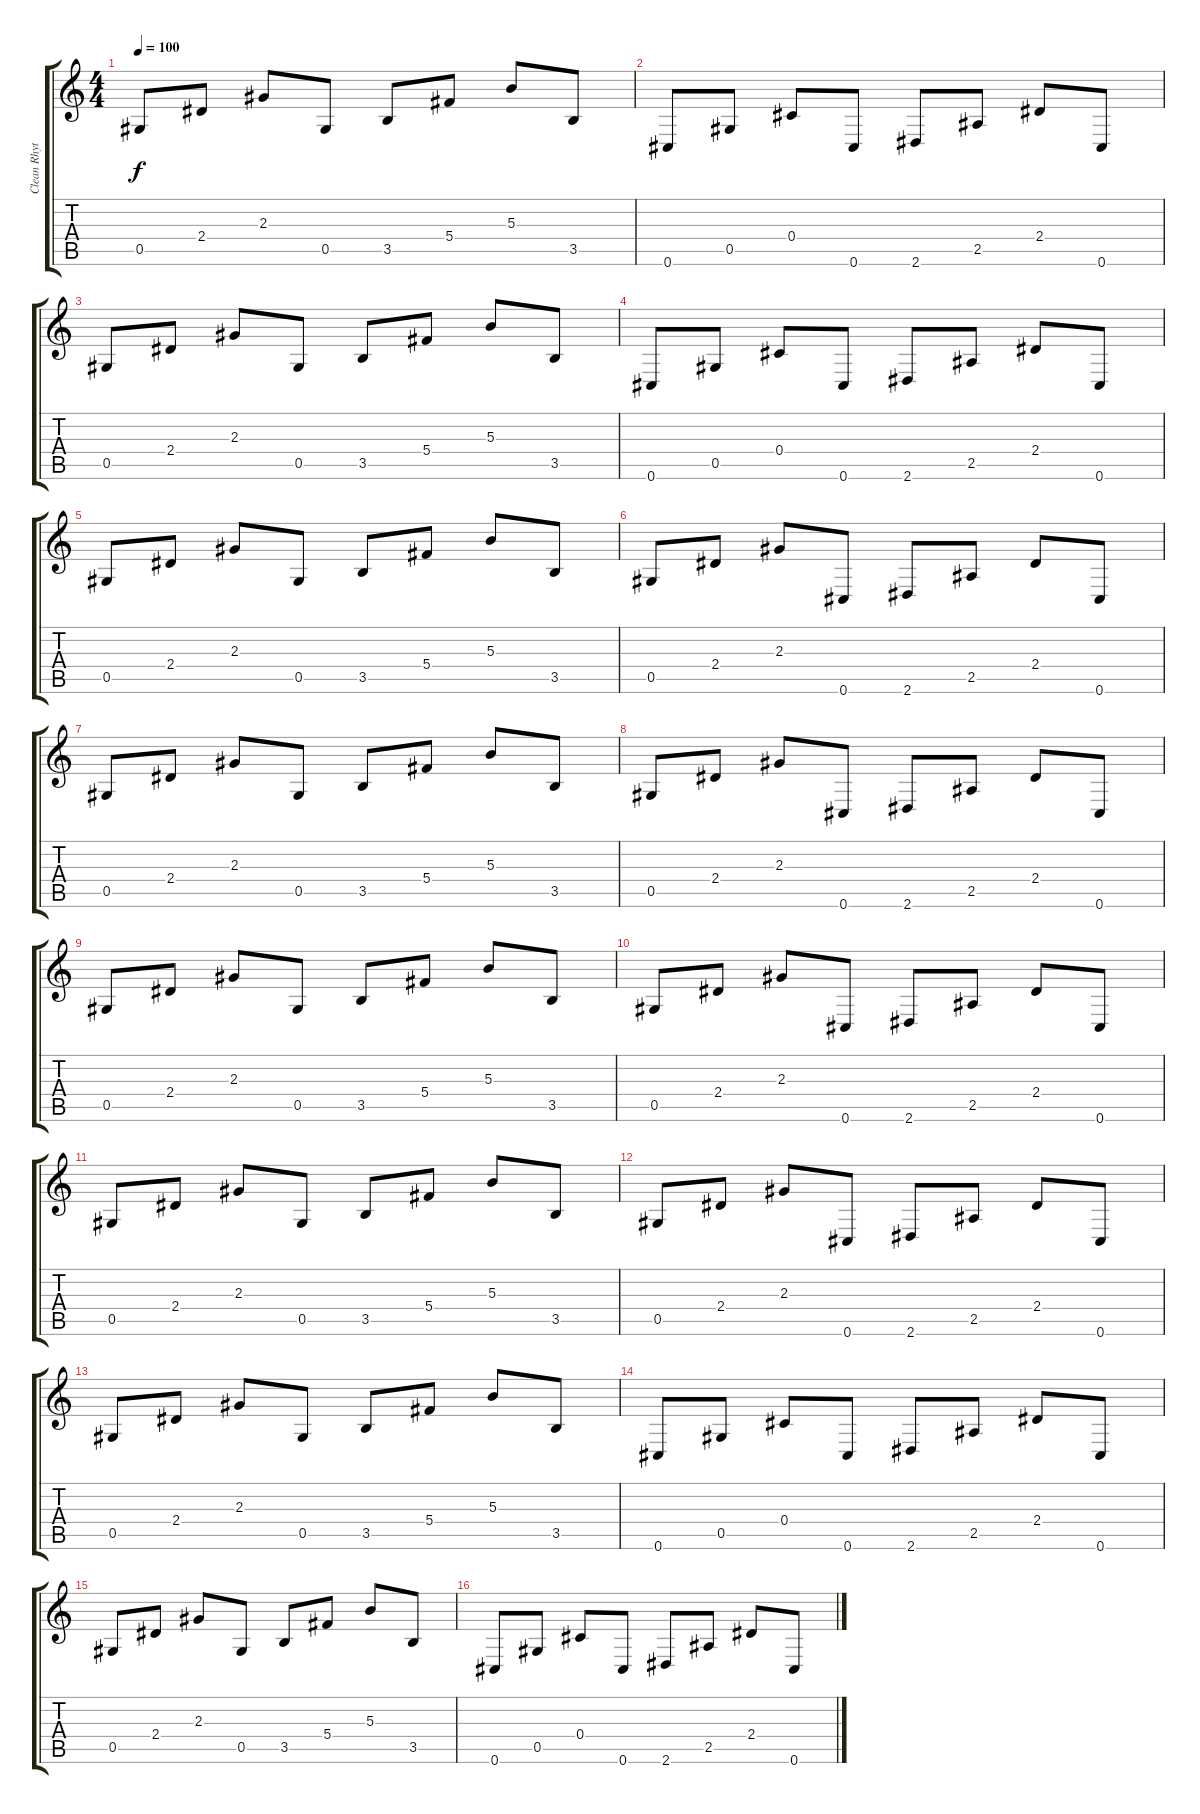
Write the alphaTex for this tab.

\track ("Clean Rhythm" "Clean Rhyt") {instrument electricguitarclean}
\staff {score tabs}
\tuning (Eb4 Bb3 Gb3 Db3 Ab2 Db2) {hide}
\ts (4 4)
\tempo 100
\clef g2
\ks c
0.5.8{dy f} 2.4.8 2.3.8 0.5.8 3.5.8 5.4.8 5.3.8 3.5.8 |
0.6.8 0.5.8 0.4.8 0.6.8 2.6.8 2.5.8 2.4.8 0.6.8 |
0.5.8 2.4.8 2.3.8 0.5.8 3.5.8 5.4.8 5.3.8 3.5.8 |
0.6.8 0.5.8 0.4.8 0.6.8 2.6.8 2.5.8 2.4.8 0.6.8 |
0.5.8 2.4.8 2.3.8 0.5.8 3.5.8 5.4.8 5.3.8 3.5.8 |
0.5.8 2.4.8 2.3.8 0.6.8 2.6.8 2.5.8 2.4.8 0.6.8 |
0.5.8 2.4.8 2.3.8 0.5.8 3.5.8 5.4.8 5.3.8 3.5.8 |
0.5.8 2.4.8 2.3.8 0.6.8 2.6.8 2.5.8 2.4.8 0.6.8 |
0.5.8 2.4.8 2.3.8 0.5.8 3.5.8 5.4.8 5.3.8 3.5.8 |
0.5.8 2.4.8 2.3.8 0.6.8 2.6.8 2.5.8 2.4.8 0.6.8 |
0.5.8 2.4.8 2.3.8 0.5.8 3.5.8 5.4.8 5.3.8 3.5.8 |
0.5.8 2.4.8 2.3.8 0.6.8 2.6.8 2.5.8 2.4.8 0.6.8 |
0.5.8 2.4.8 2.3.8 0.5.8 3.5.8 5.4.8 5.3.8 3.5.8 |
0.6.8 0.5.8 0.4.8 0.6.8 2.6.8 2.5.8 2.4.8 0.6.8 |
0.5.8 2.4.8 2.3.8 0.5.8 3.5.8 5.4.8 5.3.8 3.5.8 |
0.6.8 0.5.8 0.4.8 0.6.8 2.6.8 2.5.8 2.4.8 0.6.8
